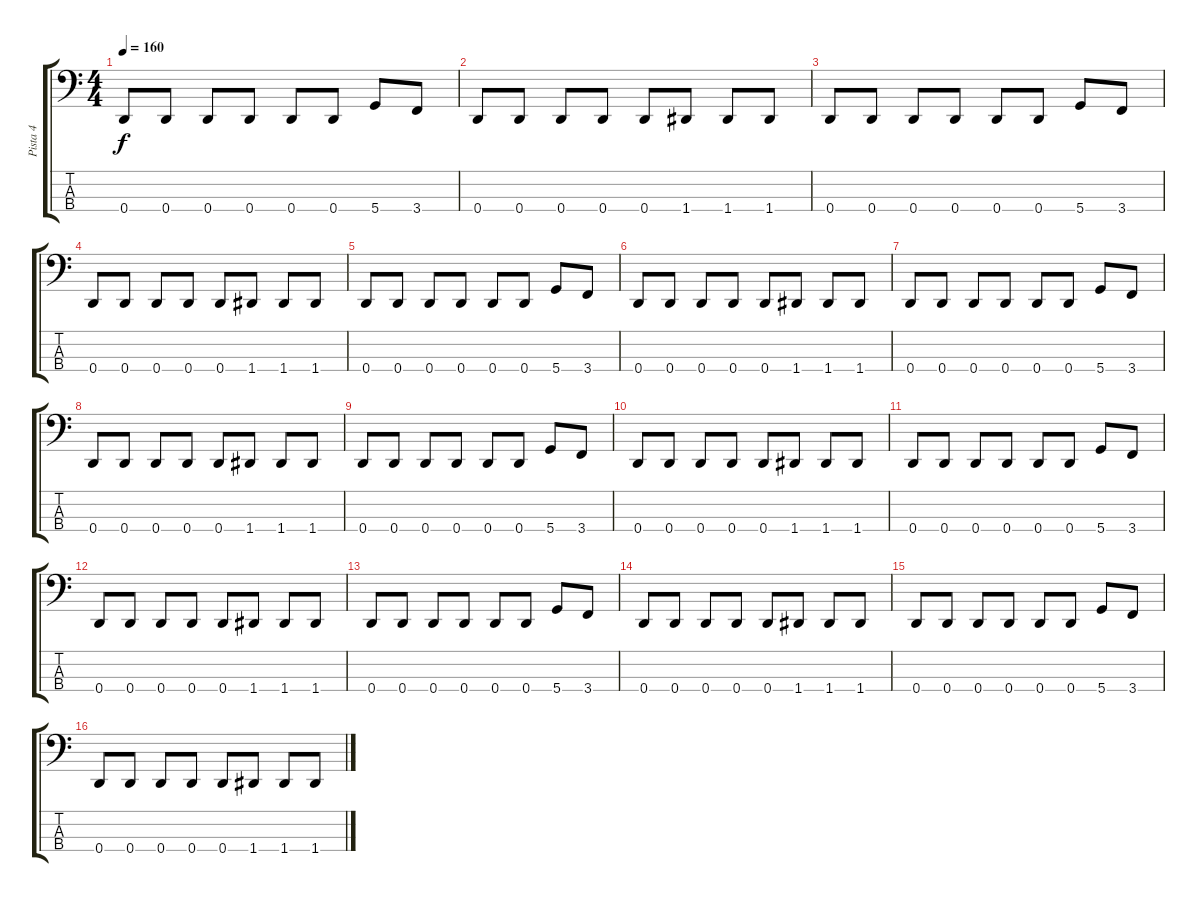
\track ("Pista 4" "Pista 4") {instrument electricbassfinger}
\staff {score tabs}
\tuning (G2 D2 A1 D1) {hide}
\ts (4 4)
\tempo 160
\clef f4
\ks c
0.4.8{dy f} 0.4.8 0.4.8 0.4.8 0.4.8 0.4.8 5.4.8 3.4.8 |
0.4.8 0.4.8 0.4.8 0.4.8 0.4.8 1.4.8 1.4.8 1.4.8 |
0.4.8 0.4.8 0.4.8 0.4.8 0.4.8 0.4.8 5.4.8 3.4.8 |
0.4.8 0.4.8 0.4.8 0.4.8 0.4.8 1.4.8 1.4.8 1.4.8 |
0.4.8 0.4.8 0.4.8 0.4.8 0.4.8 0.4.8 5.4.8 3.4.8 |
0.4.8 0.4.8 0.4.8 0.4.8 0.4.8 1.4.8 1.4.8 1.4.8 |
0.4.8 0.4.8 0.4.8 0.4.8 0.4.8 0.4.8 5.4.8 3.4.8 |
0.4.8 0.4.8 0.4.8 0.4.8 0.4.8 1.4.8 1.4.8 1.4.8 |
0.4.8 0.4.8 0.4.8 0.4.8 0.4.8 0.4.8 5.4.8 3.4.8 |
0.4.8 0.4.8 0.4.8 0.4.8 0.4.8 1.4.8 1.4.8 1.4.8 |
0.4.8 0.4.8 0.4.8 0.4.8 0.4.8 0.4.8 5.4.8 3.4.8 |
0.4.8 0.4.8 0.4.8 0.4.8 0.4.8 1.4.8 1.4.8 1.4.8 |
0.4.8 0.4.8 0.4.8 0.4.8 0.4.8 0.4.8 5.4.8 3.4.8 |
0.4.8 0.4.8 0.4.8 0.4.8 0.4.8 1.4.8 1.4.8 1.4.8 |
0.4.8 0.4.8 0.4.8 0.4.8 0.4.8 0.4.8 5.4.8 3.4.8 |
0.4.8 0.4.8 0.4.8 0.4.8 0.4.8 1.4.8 1.4.8 1.4.8
